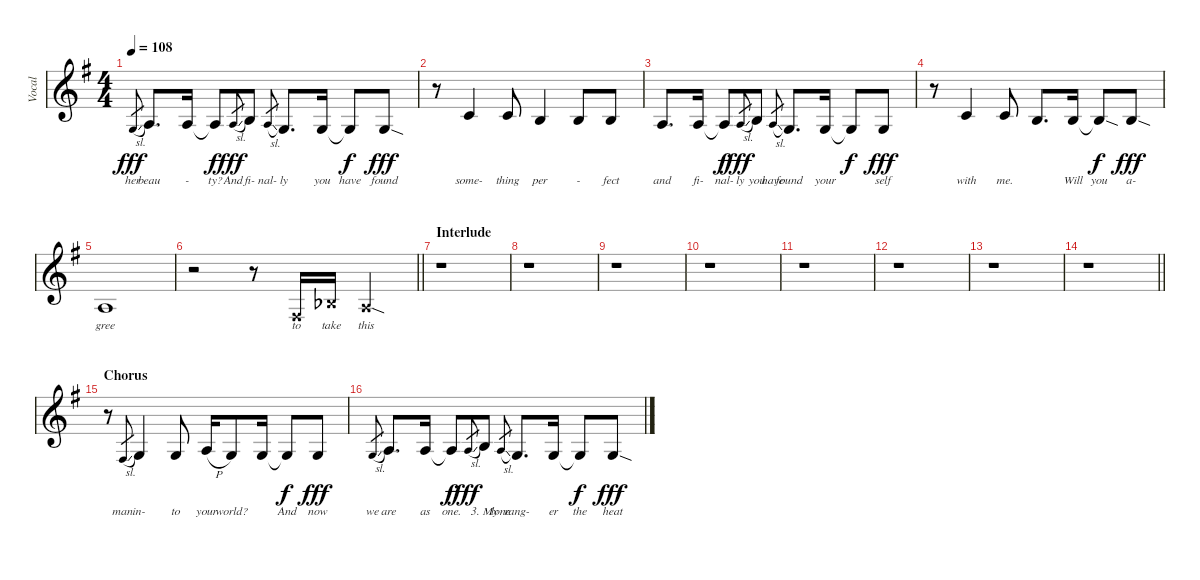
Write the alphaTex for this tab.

\track ("Vocal" "Vocal") {instrument lead6voice}
\staff {score}
\tuning (E4 B3 G3 D3 A2 E2) {hide}
\ts (4 4)
\tempo 108
\clef g2
\ks eminor
5.4{sl}.8{lyrics (0 "her") lyrics (1 "") lyrics (2 "") lyrics (3 "") lyrics (4 "") gr dy fff} 7.4.8{d lyrics (0 "beau") lyrics (1 "") lyrics (2 "") lyrics (3 "") lyrics (4 "")} 7.4.16{lyrics (0 "-") lyrics (1 "") lyrics (2 "") lyrics (3 "") lyrics (4 "")} 7.4{t}.8{lyrics (0 "ty?") lyrics (1 "") lyrics (2 "") lyrics (3 "") lyrics (4 "") dy f} 7.4{sl}.8{lyrics (0 "And") lyrics (1 "") lyrics (2 "") lyrics (3 "") lyrics (4 "") gr dy fff} 9.4.8{lyrics (0 "fi-") lyrics (1 "") lyrics (2 "") lyrics (3 "") lyrics (4 "")} 7.4{sl}.8{lyrics (0 "nal-") lyrics (1 "") lyrics (2 "") lyrics (3 "") lyrics (4 "") gr} 5.4.8{d lyrics (0 "ly") lyrics (1 "") lyrics (2 "") lyrics (3 "") lyrics (4 "")} 5.4.16{lyrics (0 "you") lyrics (1 "") lyrics (2 "") lyrics (3 "") lyrics (4 "")} 5.4{t}.8{lyrics (0 "have") lyrics (1 "") lyrics (2 "") lyrics (3 "") lyrics (4 "") dy f} 5.4{sod}.8{lyrics (0 "found") lyrics (1 "") lyrics (2 "") lyrics (3 "") lyrics (4 "") dy fff} |
r.8 5.3.4{lyrics (0 "some-") lyrics (1 "") lyrics (2 "") lyrics (3 "") lyrics (4 "")} 5.3.8{lyrics (0 "thing") lyrics (1 "") lyrics (2 "") lyrics (3 "") lyrics (4 "")} 4.3.4{lyrics (0 "per") lyrics (1 "") lyrics (2 "") lyrics (3 "") lyrics (4 "")} 4.3.8{lyrics (0 "-") lyrics (1 "") lyrics (2 "") lyrics (3 "") lyrics (4 "")} 4.3.8{lyrics (0 "fect") lyrics (1 "") lyrics (2 "") lyrics (3 "") lyrics (4 "")} |
2.3.8{d lyrics (0 "and") lyrics (1 "") lyrics (2 "") lyrics (3 "") lyrics (4 "")} 2.3.16{lyrics (0 "fi-") lyrics (1 "") lyrics (2 "") lyrics (3 "") lyrics (4 "")} 2.3{t}.8{lyrics (0 "nal-") lyrics (1 "") lyrics (2 "") lyrics (3 "") lyrics (4 "") dy f beam Up} 2.3{sl}.8{lyrics (0 "ly") lyrics (1 "") lyrics (2 "") lyrics (3 "") lyrics (4 "") gr dy fff} 4.3.8{lyrics (0 "you") lyrics (1 "") lyrics (2 "") lyrics (3 "") lyrics (4 "") beam Up} 2.3{sl}.8{lyrics (0 "have") lyrics (1 "") lyrics (2 "") lyrics (3 "") lyrics (4 "") gr} 0.3.8{d lyrics (0 "found") lyrics (1 "") lyrics (2 "") lyrics (3 "") lyrics (4 "")} 0.3.16{lyrics (0 "your") lyrics (1 "") lyrics (2 "") lyrics (3 "") lyrics (4 "")} 0.3{t}.8{lyrics (0 "") lyrics (1 "") lyrics (2 "") lyrics (3 "") lyrics (4 "") dy f} 0.3.8{lyrics (0 "self") lyrics (1 "") lyrics (2 "") lyrics (3 "") lyrics (4 "") dy fff} |
r.8 5.3.4{lyrics (0 "with") lyrics (1 "") lyrics (2 "") lyrics (3 "") lyrics (4 "")} 5.3.8{lyrics (0 "me.") lyrics (1 "") lyrics (2 "") lyrics (3 "") lyrics (4 "")} 4.3.8{d lyrics (0 " ") lyrics (1 "") lyrics (2 "") lyrics (3 "") lyrics (4 "")} 4.3.16{lyrics (0 "Will") lyrics (1 "") lyrics (2 "") lyrics (3 "") lyrics (4 "")} 4.3{sod t}.8{lyrics (0 "you") lyrics (1 "") lyrics (2 "") lyrics (3 "") lyrics (4 "") dy f} 4.3{sod}.8{lyrics (0 "a-") lyrics (1 "") lyrics (2 "") lyrics (3 "") lyrics (4 "") dy fff} |
2.3.1{lyrics (0 "gree") lyrics (1 "") lyrics (2 "") lyrics (3 "") lyrics (4 "")} |
\barLineRight lightlight
r.2 r.8 4.4{x}.16{lyrics (0 "to") lyrics (1 "") lyrics (2 "") lyrics (3 "") lyrics (4 "")} 3.3{x acc b}.16{lyrics (0 "take") lyrics (1 "") lyrics (2 "") lyrics (3 "") lyrics (4 "")} 2.3{sod x}.4{lyrics (0 "this") lyrics (1 "") lyrics (2 "") lyrics (3 "") lyrics (4 "")} |
\section ("" "Interlude")
r.1 |
r.1 |
r.1 |
r.1 |
r.1 |
r.1 |
r.1 |
\barLineRight lightlight
r.1 |
\section ("" "Chorus")
r.8 4.4{sl}.8{lyrics (0 "man") lyrics (1 "") lyrics (2 "") lyrics (3 "") lyrics (4 "") gr} 5.4.4{lyrics (0 "in-") lyrics (1 "") lyrics (2 "") lyrics (3 "") lyrics (4 "")} 5.4.8{lyrics (0 "to") lyrics (1 "") lyrics (2 "") lyrics (3 "") lyrics (4 "")} 7.4{h}.16{lyrics (0 "your") lyrics (1 "") lyrics (2 "") lyrics (3 "") lyrics (4 "")} 5.4.8{lyrics (0 "world?") lyrics (1 "") lyrics (2 "") lyrics (3 "") lyrics (4 "")} 5.4.16{lyrics (0 " ") lyrics (1 "") lyrics (2 "") lyrics (3 "") lyrics (4 "")} 5.4{t}.8{lyrics (0 "And") lyrics (1 "") lyrics (2 "") lyrics (3 "") lyrics (4 "") dy f} 5.4.8{lyrics (0 "now") lyrics (1 "") lyrics (2 "") lyrics (3 "") lyrics (4 "") dy fff} |
5.4{sl}.8{lyrics (0 "we") lyrics (1 "") lyrics (2 "") lyrics (3 "") lyrics (4 "") gr} 7.4.8{d lyrics (0 "are") lyrics (1 "") lyrics (2 "") lyrics (3 "") lyrics (4 "")} 7.4.16{lyrics (0 "as") lyrics (1 "") lyrics (2 "") lyrics (3 "") lyrics (4 "")} 7.4{t}.8{lyrics (0 "one.") lyrics (1 "") lyrics (2 "") lyrics (3 "") lyrics (4 "") dy f} 7.4{sl}.8{lyrics (0 "") lyrics (1 "") lyrics (2 "") lyrics (3 "") lyrics (4 "") gr dy fff} 9.4.8{lyrics (0 "3. My") lyrics (1 "") lyrics (2 "") lyrics (3 "") lyrics (4 "")} 7.4{sl}.8{lyrics (0 "lone") lyrics (1 "") lyrics (2 "") lyrics (3 "") lyrics (4 "") gr} 5.4.8{d lyrics (0 "rang-") lyrics (1 "") lyrics (2 "") lyrics (3 "") lyrics (4 "")} 5.4.16{lyrics (0 "er") lyrics (1 "") lyrics (2 "") lyrics (3 "") lyrics (4 "")} 5.4{t}.8{lyrics (0 "the") lyrics (1 "") lyrics (2 "") lyrics (3 "") lyrics (4 "") dy f} 5.4{sod}.8{lyrics (0 "heat") lyrics (1 "") lyrics (2 "") lyrics (3 "") lyrics (4 "") dy fff}
